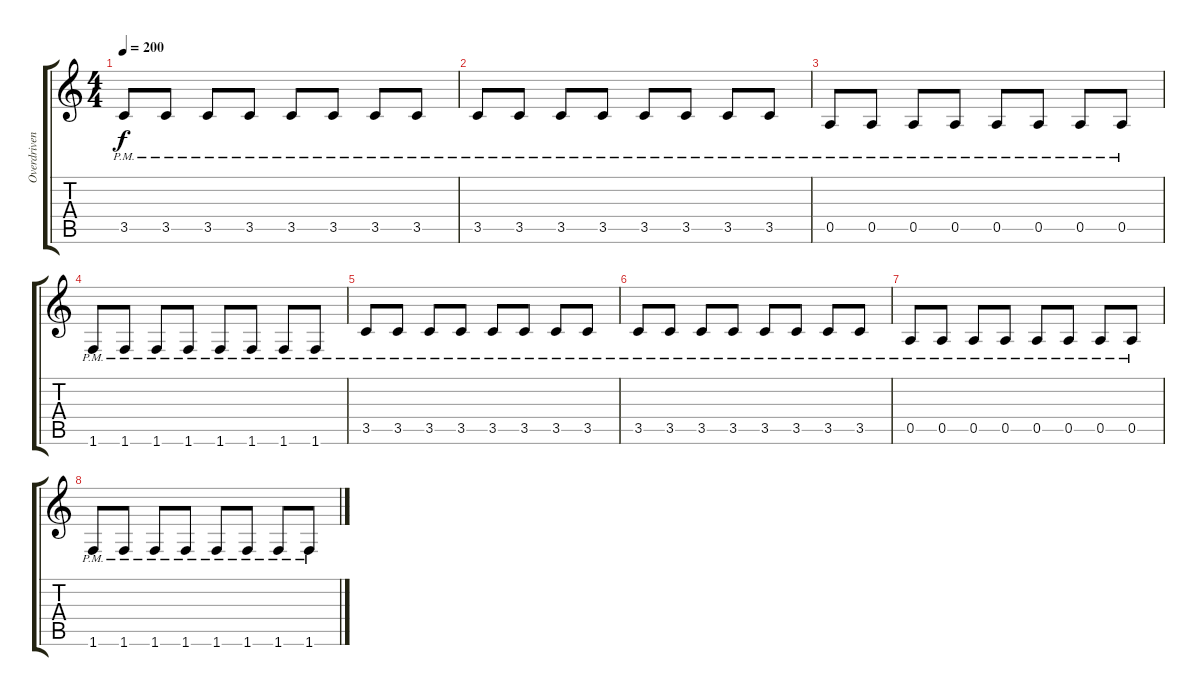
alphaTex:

\track ("Overdriven Guitar (Tom)" "Overdriven") {instrument overdrivenguitar}
\staff {score tabs}
\tuning (E4 B3 G3 D3 A2 E2) {hide}
\ts (4 4)
\tempo 200
\clef g2
\ks c
3.5{pm}.8{dy f} 3.5{pm}.8 3.5{pm}.8 3.5{pm}.8 3.5{pm}.8 3.5{pm}.8 3.5{pm}.8 3.5{pm}.8 |
3.5{pm}.8 3.5{pm}.8 3.5{pm}.8 3.5{pm}.8 3.5{pm}.8 3.5{pm}.8 3.5{pm}.8 3.5{pm}.8 |
0.5{pm}.8 0.5{pm}.8 0.5{pm}.8 0.5{pm}.8 0.5{pm}.8 0.5{pm}.8 0.5{pm}.8 0.5{pm}.8 |
1.6{pm}.8 1.6{pm}.8 1.6{pm}.8 1.6{pm}.8 1.6{pm}.8 1.6{pm}.8 1.6{pm}.8 1.6{pm}.8 |
3.5{pm}.8 3.5{pm}.8 3.5{pm}.8 3.5{pm}.8 3.5{pm}.8 3.5{pm}.8 3.5{pm}.8 3.5{pm}.8 |
3.5{pm}.8 3.5{pm}.8 3.5{pm}.8 3.5{pm}.8 3.5{pm}.8 3.5{pm}.8 3.5{pm}.8 3.5{pm}.8 |
0.5{pm}.8 0.5{pm}.8 0.5{pm}.8 0.5{pm}.8 0.5{pm}.8 0.5{pm}.8 0.5{pm}.8 0.5{pm}.8 |
1.6{pm}.8 1.6{pm}.8 1.6{pm}.8 1.6{pm}.8 1.6{pm}.8 1.6{pm}.8 1.6{pm}.8 1.6{pm}.8
